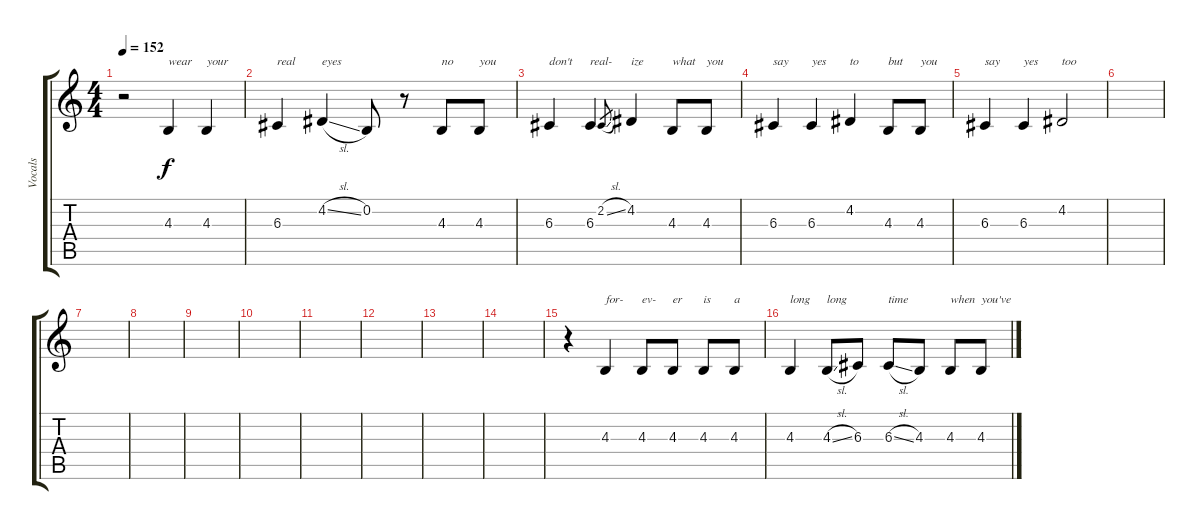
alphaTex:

\track ("Vocals" "Vocals") {instrument lead6voice}
\staff {score tabs}
\tuning (E4 B3 G3 D3 A2 E2) {hide}
\ts (4 4)
\tempo 152
\clef g2
\ks c
r.2{dy f} 4.3.4{txt "wear"} 4.3.4{txt "your"} |
6.3.4{txt "real"} 4.2{sl}.4{txt "eyes"} 0.2.8 r.8 4.3.8{txt "no"} 4.3.8{txt "you"} |
6.3.4{txt "don't"} 6.3.4{txt "real-"} 2.2{sl}.8{gr} 4.2.4{txt "ize"} 4.3.8{txt "what"} 4.3.8{txt "you"} |
6.3.4{txt "say"} 6.3.4{txt "yes"} 4.2.4{txt "to"} 4.3.8{txt "but"} 4.3.8{txt "you"} |
6.3.4{txt "say"} 6.3.4{txt "yes"} 4.2.2{txt "too"} |
|
|
|
|
|
|
|
|
|
r.4 4.3.4{txt "for-"} 4.3.8{txt "ev-"} 4.3.8{txt "er"} 4.3.8{txt "is"} 4.3.8{txt "a"} |
4.3.4{txt "long"} 4.3{sl}.8{txt "long"} 6.3.8 6.3{sl}.8{txt "time"} 4.3.8 4.3.8{txt "when"} 4.3.8{txt "you've"}
